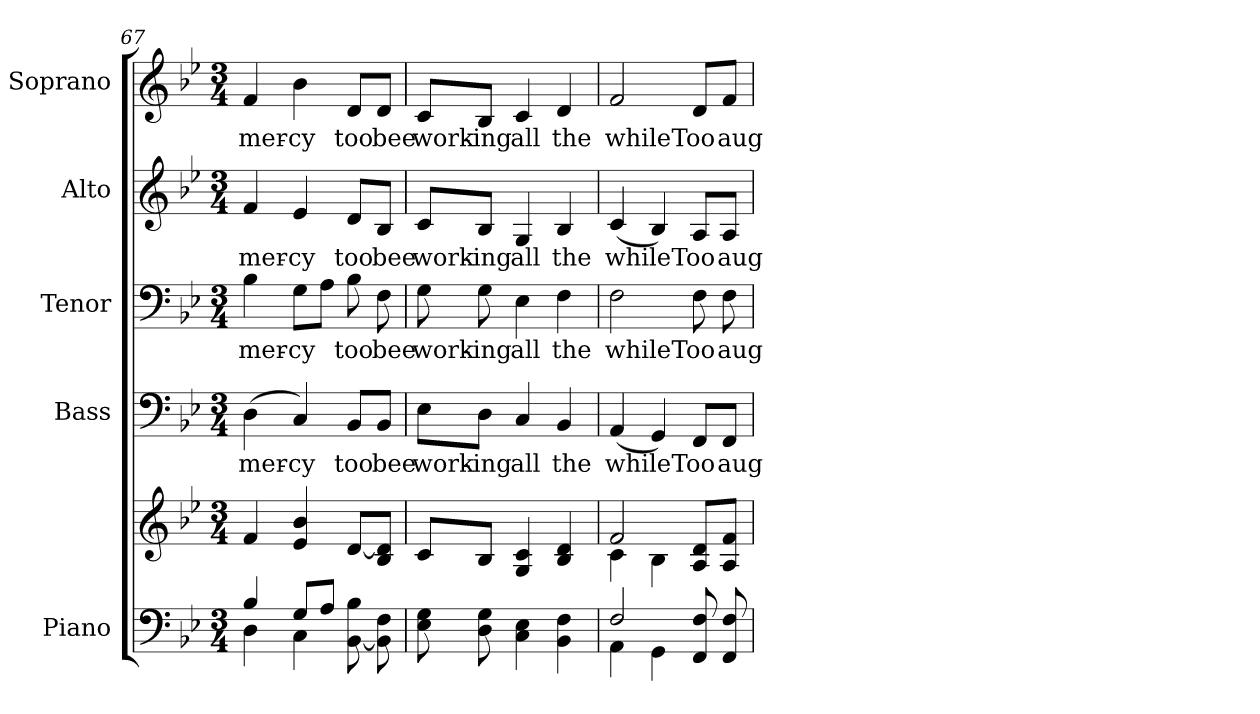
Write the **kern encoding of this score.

**kern	**kern	**kern	**text	**kern	**text	**kern	**text	**kern	**text
*part5	*part5	*part4	*part4	*part3	*part3	*part2	*part2	*part1	*part1
*staff6	*staff5	*staff4	*staff4	*staff3	*staff3	*staff2	*staff2	*staff1	*staff1
*I"Piano	*	*I"Bass	*	*I"Tenor	*	*I"Alto	*	*I"Soprano	*
*I'Pno.	*	*I'B.	*	*I'T.	*	*I'A.	*	*I'S.	*
!!LO:PB:g=z
*clefF4	*clefG2	*clefF4	*	*clefF4	*	*clefG2	*	*clefG2	*
*k[b-e-]	*k[b-e-]	*k[b-e-]	*	*k[b-e-]	*	*k[b-e-]	*	*k[b-e-]	*
*B-:	*B-:	*B-:	*	*B-:	*	*B-:	*	*B-:	*
*M3/4	*M3/4	*M3/4	*	*M3/4	*	*M3/4	*	*M3/4	*
=67	=67	=67	=67	=67	=67	=67	=67	=67	=67
*^	*	*	*	*	*	*	*	*	*
!	!	!	!	!LO:LY:b:color=#000000	!	!	!	!	!	!
!	!	!	!	!	!	!LO:LY:b:color=#000000	!	!	!	!
!	!	!	!	!	!	!	!	!LO:LY:b:color=#000000	!	!
!	!	!	!	!	!	!	!	!	!	!LO:LY:b:color=#000000
4B-i/	4Di\	4fi/	(4Di\	mer-	4B-i\	mer-	4fi/	mer-	4fi/	mer-
!	!	!	!	!LO:LY:b:color=#000000	!	!	!	!	!	!
!	!	!	!	!	!	!LO:LY:b:color=#000000	!	!	!	!
!	!	!	!	!	!	!	!	!LO:LY:b:color=#000000	!	!
!	!	!	!	!	!	!	!	!	!	!LO:LY:b:color=#000000
8Gi/L	4Ci\	4e-i/ 4b-i	4Ci/)	-cy	8Gi\L	-cy	4e-i/	-cy	4b-i\	-cy
8Ai/J	.	.	.	.	8Ai\J	.	.	.	.	.
!	!	!	!	!LO:LY:b:color=#000000	!	!	!	!	!	!
!	!	!	!	!	!	!LO:LY:b:color=#000000	!	!	!	!
!	!	!	!	!	!	!	!	!LO:LY:b:color=#000000	!	!
!	!	!	!	!	!	!	!	!	!	!LO:LY:b:color=#000000
[<8BB-i\ 8B-i	4ryy	[>8di/L	8BB-i/L	too	8B-i\	too	8di/L	too	8di/L	too
!	!	!	!	!LO:LY:b:color=#000000	!	!	!	!	!	!
!	!	!	!	!	!	!LO:LY:b:color=#000000	!	!	!	!
!	!	!	!	!	!	!	!	!LO:LY:b:color=#000000	!	!
!	!	!	!	!	!	!	!	!	!	!LO:LY:b:color=#000000
8BB-i\] 8Fi	.	8B-i/ 8di]/J	8BB-i/J	bee	8Fi\	bee	8B-i/J	bee	8di/J	bee
*v	*v	*	*	*	*	*	*	*	*	*
=68	=68	=68	=68	=68	=68	=68	=68	=68	=68
!	!	!	!LO:LY:b:color=#000000	!	!	!	!	!	!
!	!	!	!	!	!LO:LY:b:color=#000000	!	!	!	!
!	!	!	!	!	!	!	!LO:LY:b:color=#000000	!	!
!	!	!	!	!	!	!	!	!	!LO:LY:b:color=#000000
8E-i\ 8Gi	8ci/L	8E-i\L	work-	8Gi\	work-	8ci/L	work-	8ci/L	work-
!	!	!	!LO:LY:b:color=#000000	!	!	!	!	!	!
!	!	!	!	!	!LO:LY:b:color=#000000	!	!	!	!
!	!	!	!	!	!	!	!LO:LY:b:color=#000000	!	!
!	!	!	!	!	!	!	!	!	!LO:LY:b:color=#000000
8Di\ 8Gi	8B-i/J	8Di\J	-ing	8Gi\	-ing	8B-i/J	-ing	8B-i/J	-ing
!	!	!	!LO:LY:b:color=#000000	!	!	!	!	!	!
!	!	!	!	!	!LO:LY:b:color=#000000	!	!	!	!
!	!	!	!	!	!	!	!LO:LY:b:color=#000000	!	!
!	!	!	!	!	!	!	!	!	!LO:LY:b:color=#000000
4Ci\ 4E-i	4Gi/ 4ci	4Ci/	all	4E-i\	all	4Gi/	all	4ci/	all
!	!	!	!LO:LY:b:color=#000000	!	!	!	!	!	!
!	!	!	!	!	!LO:LY:b:color=#000000	!	!	!	!
!	!	!	!	!	!	!	!LO:LY:b:color=#000000	!	!
!	!	!	!	!	!	!	!	!	!LO:LY:b:color=#000000
4BB-i\ 4Fi	4B-i/ 4di	4BB-i/	the	4Fi\	the	4B-i/	the	4di/	the
!!LO:PB:g=z
=69	=69	=69	=69	=69	=69	=69	=69	=69	=69
*^	*^	*	*	*	*	*	*	*	*
!	!	!	!	!	!LO:LY:b:color=#000000	!	!	!	!	!	!
!	!	!	!	!	!	!	!LO:LY:b:color=#000000	!	!	!	!
!	!	!	!	!	!	!	!	!	!LO:LY:b:color=#000000	!	!
!	!	!	!	!	!	!	!	!	!	!	!LO:LY:b:color=#000000
2Fi/	4AAi\	2fi/	4ci\	(4AAi/	while	2Fi\	while	(4ci/	while	2fi/	while
.	4GGi\	.	4B-i\	4GGi/)	.	.	.	4B-i/)	.	.	.
!	!	!	!	!	!LO:LY:b:color=#000000	!	!	!	!	!	!
!	!	!	!	!	!	!	!LO:LY:b:color=#000000	!	!	!	!
!	!	!	!	!	!	!	!	!	!LO:LY:b:color=#000000	!	!
!	!	!	!	!	!	!	!	!	!	!	!LO:LY:b:color=#000000
8FFi/ 8Fi	4ryy	8Ai/ 8di/L	4ryy	8FFi/L	Too	8Fi\	Too	8Ai/L	Too	8di/L	Too
!	!	!	!	!	!LO:LY:b:color=#000000	!	!	!	!	!	!
!	!	!	!	!	!	!	!LO:LY:b:color=#000000	!	!	!	!
!	!	!	!	!	!	!	!	!	!LO:LY:b:color=#000000	!	!
!	!	!	!	!	!	!	!	!	!	!	!LO:LY:b:color=#000000
8FFi/ 8Fi	.	8Ai/ 8fi/J	.	8FFi/J	aug-	8Fi\	aug-	8Ai/J	aug-	8fi/J	aug-
*v	*v	*	*	*	*	*	*	*	*	*	*
*	*v	*v	*	*	*	*	*	*	*	*
=	=	=	=	=	=	=	=	=	=
*-	*-	*-	*-	*-	*-	*-	*-	*-	*-
